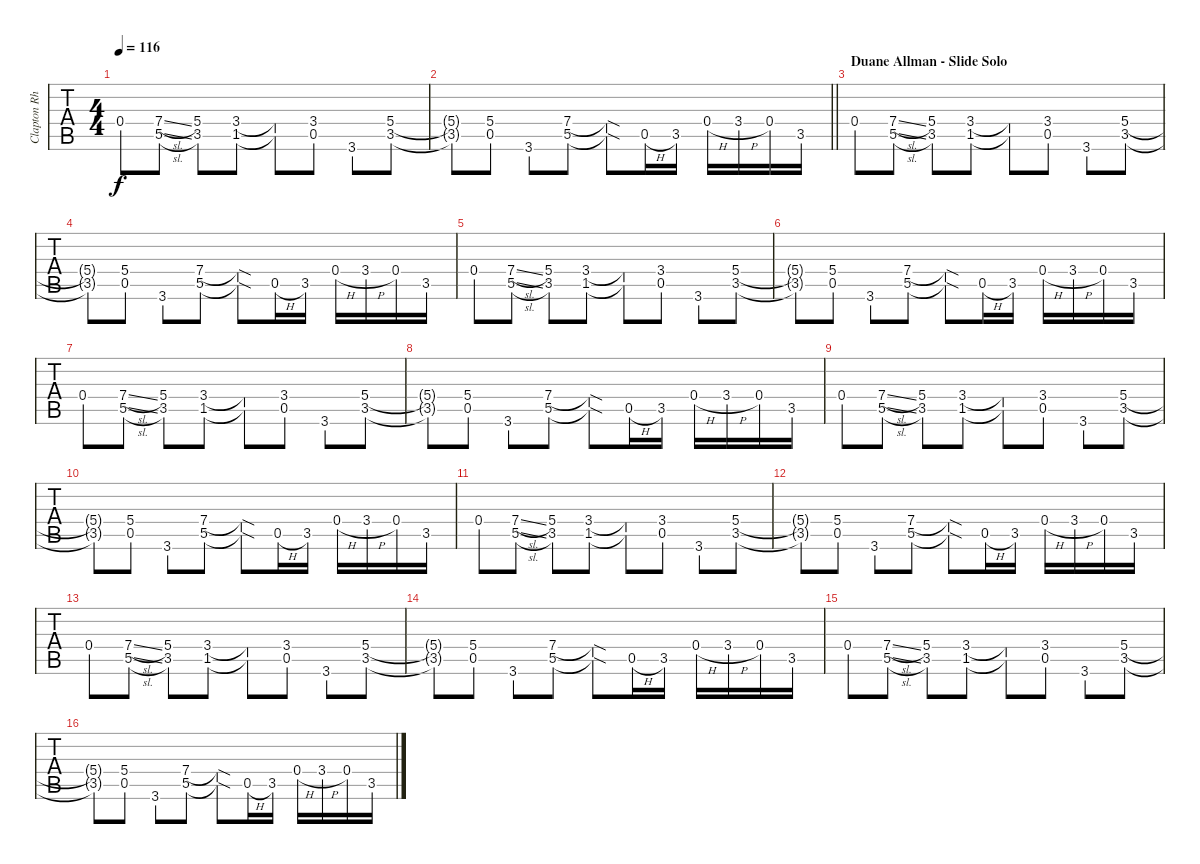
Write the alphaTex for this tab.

\track ("Clapton Rhythm (Trs. 5A/3-4B)" "Clapton Rh") {instrument overdrivenguitar}
\staff {tabs}
\tuning (E4 B3 G3 D3 A2 E2) {hide}
\ts (4 4)
\tempo 116
\clef g2
\ks c
0.4.8{dy f} (7.4{sl} 5.5{sl}).8 (5.4 3.5).8 (3.4 1.5).8 (3.4{t} 1.5{t}).8 (3.4 0.5).8 3.6.8 (5.4 3.5).8 |
\barLineRight lightlight
(5.4{t} 3.5{t}).8 (5.4 0.5).8 3.6.8 (7.4 5.5).8 (7.4{sod t} 5.5{sod t}).8 0.5{h}.16 3.5.16 0.4{h}.16 3.4{h}.16 0.4.16 3.5.16 |
\section ("" "Duane Allman - Slide Solo")
0.4.8 (7.4{sl} 5.5{sl}).8 (5.4 3.5).8 (3.4 1.5).8 (3.4{t} 1.5{t}).8 (3.4 0.5).8 3.6.8 (5.4 3.5).8 |
(5.4{t} 3.5{t}).8 (5.4 0.5).8 3.6.8 (7.4 5.5).8 (7.4{sod t} 5.5{sod t}).8 0.5{h}.16 3.5.16 0.4{h}.16 3.4{h}.16 0.4.16 3.5.16 |
0.4.8 (7.4{sl} 5.5{sl}).8 (5.4 3.5).8 (3.4 1.5).8 (3.4{t} 1.5{t}).8 (3.4 0.5).8 3.6.8 (5.4 3.5).8 |
(5.4{t} 3.5{t}).8 (5.4 0.5).8 3.6.8 (7.4 5.5).8 (7.4{sod t} 5.5{sod t}).8 0.5{h}.16 3.5.16 0.4{h}.16 3.4{h}.16 0.4.16 3.5.16 |
0.4.8 (7.4{sl} 5.5{sl}).8 (5.4 3.5).8 (3.4 1.5).8 (3.4{t} 1.5{t}).8 (3.4 0.5).8 3.6.8 (5.4 3.5).8 |
(5.4{t} 3.5{t}).8 (5.4 0.5).8 3.6.8 (7.4 5.5).8 (7.4{sod t} 5.5{sod t}).8 0.5{h}.16 3.5.16 0.4{h}.16 3.4{h}.16 0.4.16 3.5.16 |
0.4.8 (7.4{sl} 5.5{sl}).8 (5.4 3.5).8 (3.4 1.5).8 (3.4{t} 1.5{t}).8 (3.4 0.5).8 3.6.8 (5.4 3.5).8 |
(5.4{t} 3.5{t}).8 (5.4 0.5).8 3.6.8 (7.4 5.5).8 (7.4{sod t} 5.5{sod t}).8 0.5{h}.16 3.5.16 0.4{h}.16 3.4{h}.16 0.4.16 3.5.16 |
0.4.8 (7.4{sl} 5.5{sl}).8 (5.4 3.5).8 (3.4 1.5).8 (3.4{t} 1.5{t}).8 (3.4 0.5).8 3.6.8 (5.4 3.5).8 |
(5.4{t} 3.5{t}).8 (5.4 0.5).8 3.6.8 (7.4 5.5).8 (7.4{sod t} 5.5{sod t}).8 0.5{h}.16 3.5.16 0.4{h}.16 3.4{h}.16 0.4.16 3.5.16 |
0.4.8 (7.4{sl} 5.5{sl}).8 (5.4 3.5).8 (3.4 1.5).8 (3.4{t} 1.5{t}).8 (3.4 0.5).8 3.6.8 (5.4 3.5).8 |
(5.4{t} 3.5{t}).8 (5.4 0.5).8 3.6.8 (7.4 5.5).8 (7.4{sod t} 5.5{sod t}).8 0.5{h}.16 3.5.16 0.4{h}.16 3.4{h}.16 0.4.16 3.5.16 |
0.4.8 (7.4{sl} 5.5{sl}).8 (5.4 3.5).8 (3.4 1.5).8 (3.4{t} 1.5{t}).8 (3.4 0.5).8 3.6.8 (5.4 3.5).8 |
(5.4{t} 3.5{t}).8 (5.4 0.5).8 3.6.8 (7.4 5.5).8 (7.4{sod t} 5.5{sod t}).8 0.5{h}.16 3.5.16 0.4{h}.16 3.4{h}.16 0.4.16 3.5.16
